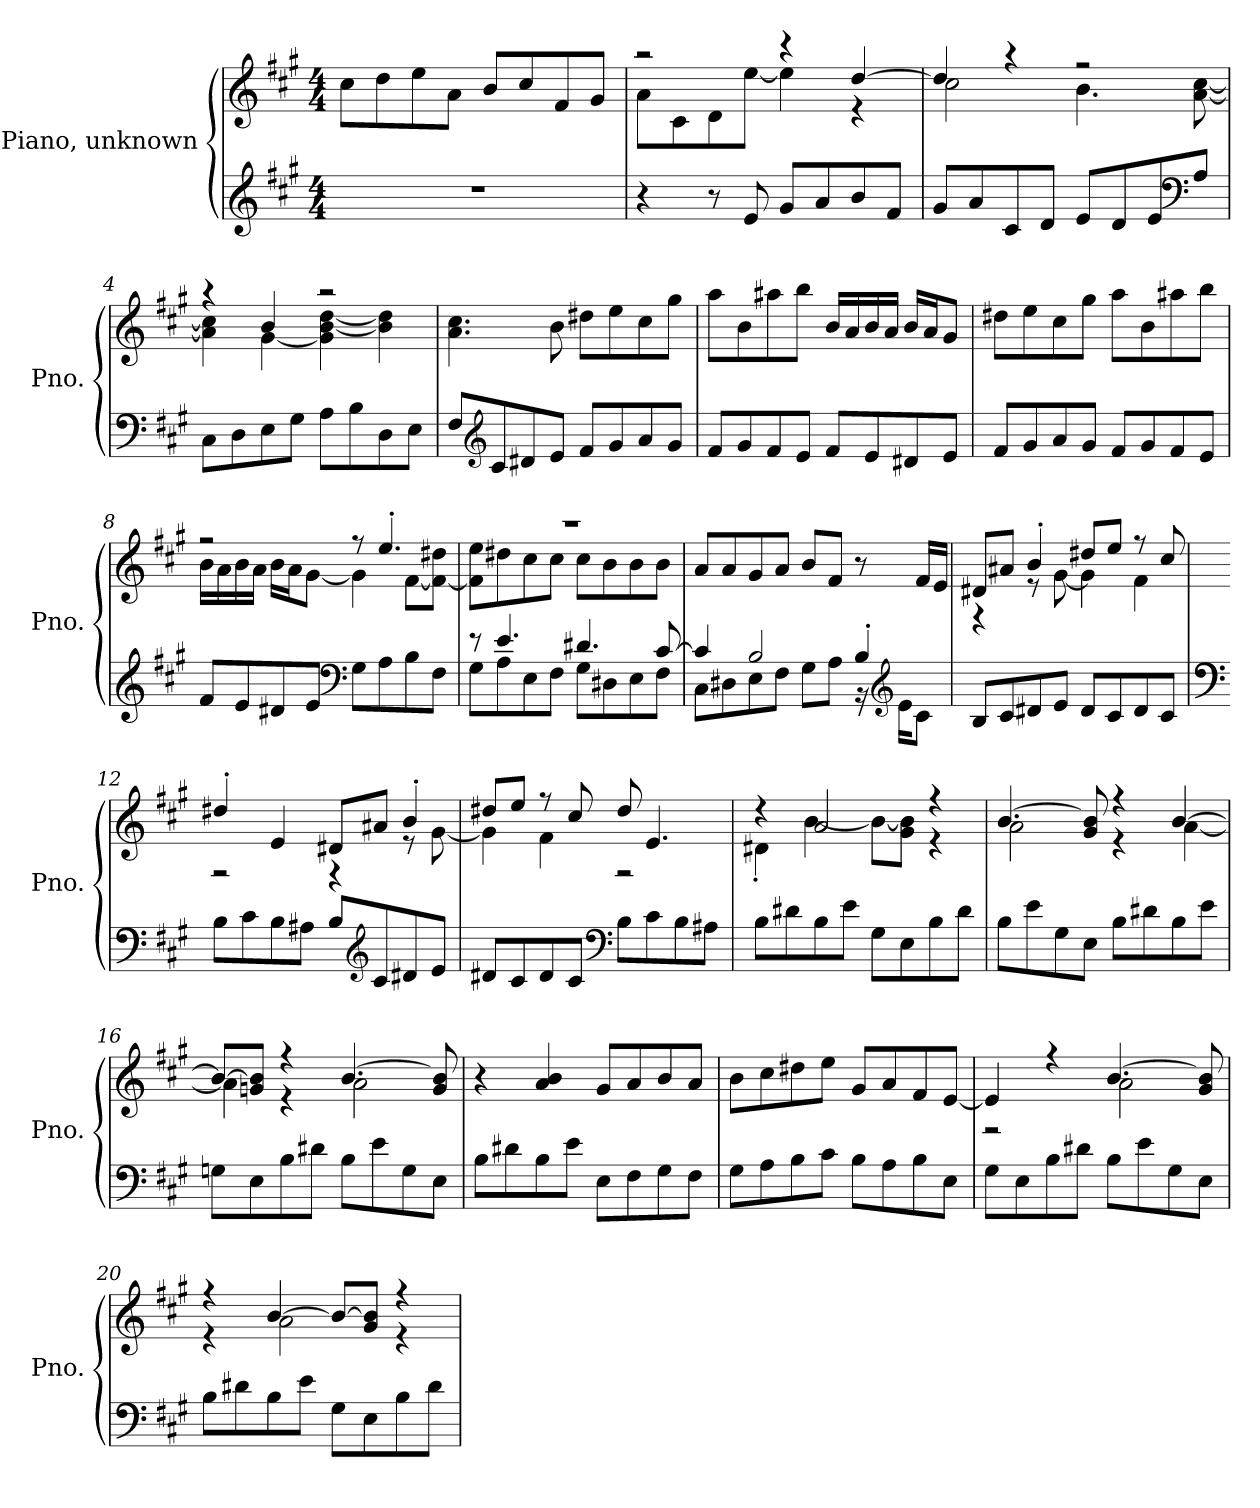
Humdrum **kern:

**kern	**kern
*part1	*part1
*staff2	*staff1
*I"Piano, unknown	*
*I'Pno.	*
*clefG2	*clefG2
*k[f#c#g#]	*k[f#c#g#]
*M4/4	*M4/4
*MM145	*MM145
=1	=1
1r	8cc#\L
.	8dd\
.	8ee\
.	8a\J
.	8b/L
.	8cc#/
.	8f#/
.	8g#/J
=2	=2
*	*^
4r	2r	8a\L
.	.	8c#\
8r	.	8d\
8e/	.	[8ee\J
8g#/L	4r	4ee\]
8a/	.	.
8b/	[4dd/	4r
8f#/J	.	.
=3	=3	=3
8g#/L	4dd/]	2cc#\
8a/	.	.
8c#/	4r	.
8d/J	.	.
8e/L	2r	4.b\
8d/	.	.
8e/	.	.
*clefF4	*	*
8A/J	.	[8a\ [8cc#\
=4	=4	=4
8C#\L	4r	4a\] 4cc#\]
8D\	.	.
8E\	4b/	[4g#\
8G#\J	.	.
8A\L	2r	4g#\] [4b\ [4dd\
8B\	.	.
8D\	.	4b\] 4dd\]
8E\J	.	.
*	*v	*v
!!LO:LB:g=z
=5	=5
8F#/L	4.a\ 4.cc#\
*clefG2	*
8c#/	.
8d#X/	.
8e/J	8b\
8f#/L	8dd#X\L
8g#/	8ee\
8a/	8cc#\
8g#/J	8gg#\J
=6	=6
8f#/L	8aa\L
8g#/	8b\
8f#/	8aa#X\
8e/J	8bb\J
8f#/L	16b/LL
.	16a/
8e/	16b/
.	16a/JJ
8d#X/	16b/LL
.	16a/J
8e/J	8g#/J
=7	=7
8f#/L	8dd#X\L
8g#/	8ee\
8a/	8cc#\
8g#/J	8gg#\J
8f#/L	8aa\L
8g#/	8b\
8f#/	8aa#X\
8e/J	8bb\J
!!LO:LB:g=z
=8	=8
*	*^
8f#/L	2r	16b\LL
.	.	16a\
8e/	.	16b\
.	.	16a\JJ
8d#X/	.	16b\LL
.	.	16a\J
8e/J	.	[8g#\J
*clefF4	*	*
8G#\L	8r	4g#\]
8A\	4.ee'/	.
8B\	.	[8f#\L
8F#\J	.	8f#\_ 8dd#X\J
=9	=9	=9
*^	*	*
8r	8G#\L	1r	8f#\] 8ee\L
4.e/	8A\	.	8dd#X\
.	8E\	.	8cc#\
.	8F#\J	.	8cc#\J
4.d#X/	8G#\L	.	8cc#\L
.	8D#X\	.	8b\
.	8E\	.	8b\
[8c#/	8F#\J	.	8b\J
*	*	*v	*v
=10	=10	=10
4c#/]	8C#\L	8a/L
.	8D#X\	8a/
2B/	8E\	8g#/
.	8F#\J	8a/J
.	8G#\L	8b/L
.	8A\J	8f#/J
4B'/	16r	8r
*clefG2	*	*
.	16e\KL	.
.	8c#\J	16f#/LL
.	.	16e/JJ
*v	*v	*
!!LO:LB:g=z
=11	=11
*	*^
8B/L	8d#X/L	4r
8c#/	8a#X/J	.
8d#X/	4b'/	8r
8e/J	.	[8g#\
8d#/L	8dd#X/L	4g#\]
8c#/	8ee/J	.
8d#/	8r	4f#\
8c#/J	8cc#/	.
=12	=12	=12
*clefF4	*	*
8B\L	4dd#X'/	2r
8c#\	.	.
8B\	4e/	.
8A#X\J	.	.
8B/L	8d#X/L	4r
*clefG2	*	*
8c#/	8a#X/J	.
8d#X/	4b'/	8r
8e/J	.	[8g#\
=13	=13	=13
8d#X/L	8dd#X/L	4g#\]
8c#/	8ee/J	.
8d#/	8r	4f#\
8c#/J	8cc#/	.
*clefF4	*	*
8B\L	8dd#/	2r
8c#\	4.e/	.
8B\	.	.
8A#X\J	.	.
!!LO:LB:g=z	!!
=14	=14	=14
8B\L	4r	4d#X'\
8d#X\	.	.
8B\	2a/	[4b\
8e\J	.	.
8G#\L	.	8b\L_
8E\	.	8g#\ 8b\]J
8B\	4r	4r
8d#\J	.	.
=15	=15	=15
8B\L	[4.b/	2a\
8e\	.	.
8G#\	.	.
8E\J	8g#/ 8b/]	.
8B\L	4r	4r
8d#X\	.	.
8B\	[4b/	[4a\
8e\J	.	.
=16	=16	=16
8Gn\L	8b/L_	4a\]
8E\	8gn/ 8b/]J	.
8B\	4r	4r
8d#X\J	.	.
8B\L	[4.b/	2a\
8e\	.	.
8G\	.	.
8E\J	8g/ 8b/]	.
*	*v	*v
=17	=17
8B\L	4r
8d#X\	.
8B\	4a/ 4b/
8e\J	.
8E\L	8g#/L
8F#\	8a/
8G#\	8b/
8F#\J	8a/J
!!LO:LB:g=z
=18	=18
8G#\L	8b\L
8A\	8cc#\
8B\	8dd#X\
8c#\J	8ee\J
8B\L	8g#/L
8A\	8a/
8B\	8f#/
8E\J	[8e/J
=19	=19
*	*^
8G#\L	4e/]	2r
8E\	.	.
8B\	4r	.
8d#X\J	.	.
8B\L	[4.b/	2a\
8e\	.	.
8G#\	.	.
8E\J	8g#/ 8b/]	.
=20	=20	=20
8B\L	4r	4r
8d#X\	.	.
8B\	[4b/	2a\
8e\J	.	.
8G#\L	8b/L_	.
8E\	8g#/ 8b/]J	.
8B\	4r	4r
8d#\J	.	.
*	*v	*v
=	=
*-	*-
